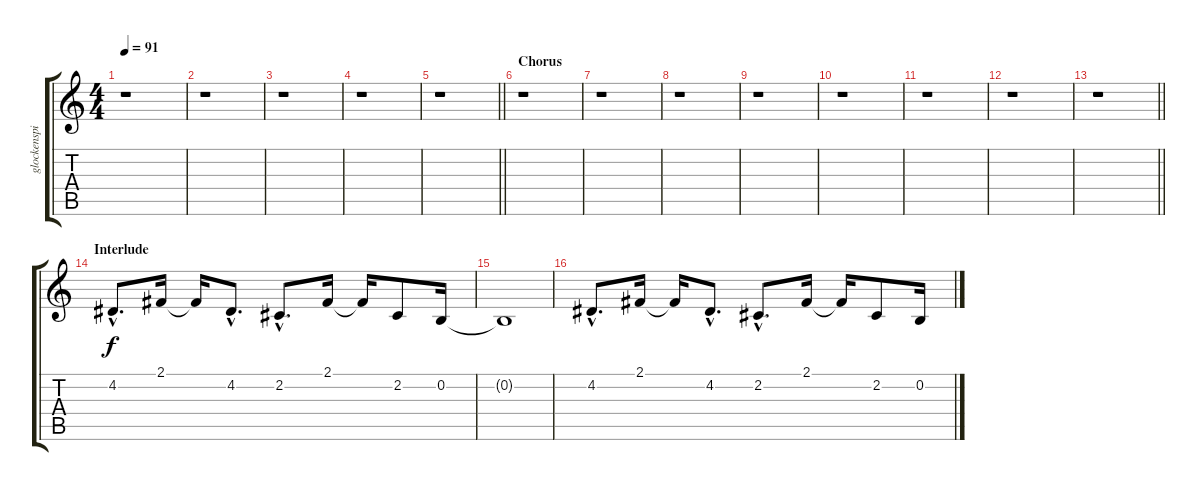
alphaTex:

\track ("glockenspiel" "glockenspi") {instrument glockenspiel}
\staff {score tabs}
\tuning (E4 B3 G3 D3 A2 E2) {hide}
\ts (4 4)
\tempo 91
\clef g2
\ks c
r.1{dy f} |
r.1 |
r.1 |
r.1 |
\barLineRight lightlight
r.1 |
\section ("" "Chorus")
r.1 |
r.1 |
r.1 |
r.1 |
r.1 |
r.1 |
r.1 |
\barLineRight lightlight
r.1 |
\section ("" "Interlude")
4.2{hac}.8{d} 2.1.16 2.1{t}.16 4.2{hac}.8{d} 2.2{hac}.8{d} 2.1.16 2.1{t}.16 2.2.8 0.2.16 |
0.2{t}.1 |
4.2{hac}.8{d} 2.1.16 2.1{t}.16 4.2{hac}.8{d} 2.2{hac}.8{d} 2.1.16 2.1{t}.16 2.2.8 0.2.16
